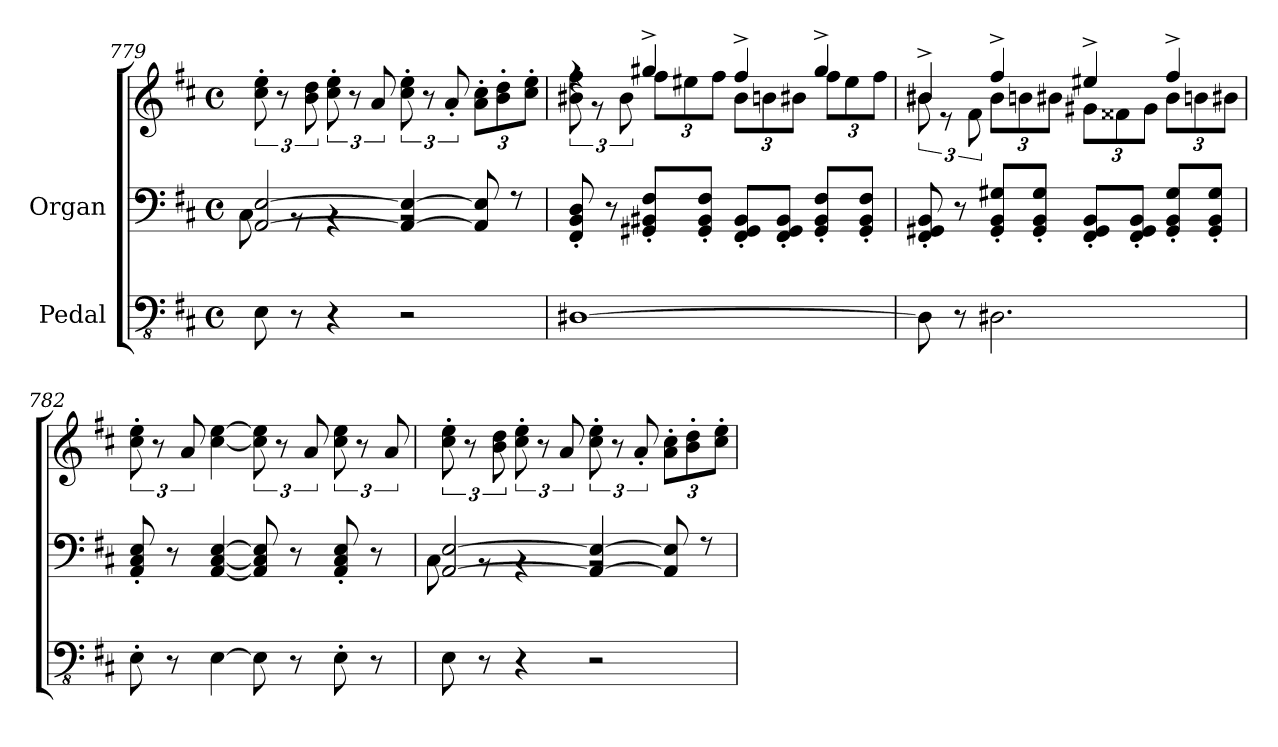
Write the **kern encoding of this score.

**kern	**kern	**kern
*part2	*part1	*part1
*staff3	*staff2	*staff1
*I"Pedal	*I"Organ	*
*clefFv4	*clefF4	*clefG2
*k[f#c#]	*k[f#c#]	*k[f#c#]
*M4/4	*M4/4	*M4/4
*met(c)	*met(c)	*met(c)
=779	=779	=779
*	*^	*
8EE\	[2AA/ [2E/	8C#\	12cc#\' 12ee\'
.	.	.	12r
8r	.	8rBB	.
.	.	.	12b\ 12dd\
4r	.	4rBB	12cc#\' 12ee\'
.	.	.	12r
.	.	.	12a/
2r	4AA/_ 4E/_	2rBB	12cc#\' 12ee\'
.	.	.	12r
.	.	.	12a'/
*	*	*	*Xbrackettup
.	8AA/] 8E/]	.	12a\' 12cc#\'L
.	.	.	12b\' 12dd\'
.	8r	.	.
.	.	.	12cc#\' 12ee\'J
*	*v	*v	*
=780	=780	=780
*	*	*^
*	*	*	*brackettup
[1DD#X	8FF#/' 8BB/' 8D/'	4rff	12b#X\ 12ff#\
.	.	.	12r
.	8r	.	.
.	.	.	12b#\
*	*	*	*Xbrackettup
.	8GG#X/' 8BB#X/' 8F#/'L	4gg#X^/	12ff#\L
.	.	.	12ee#X\
.	8GG#/' 8BB#/' 8F#/'J	.	.
.	.	.	12ff#\J
.	8FF#/' 8GG#/' 8BB#/'L	4ff#^/	12b#\L
.	.	.	12bn\
.	8FF#/' 8GG#/' 8BB#/'J	.	.
.	.	.	12b#X\J
.	8GG#/' 8BB#/' 8F#/'L	4gg#^/	12ff#\L
.	.	.	12ee#\
.	8GG#/' 8BB#/' 8F#/'J	.	.
.	.	.	12ff#\J
!!LO:LB:g=z	!!
=781	=781	=781	=781
*	*	*	*brackettup
8DD#\]	8FF#/' 8GG#X/' 8BB/'	4b#X^/	12b#\
.	.	.	12r
8r	8r	.	.
.	.	.	12f#\
*	*	*	*Xbrackettup
2.DD#X\	8GG#/' 8BB/' 8G#X/'L	4ff#^/	12b#\L
.	.	.	12bn\
.	8GG#/' 8BB/' 8G#/'J	.	.
.	.	.	12b#X\J
.	8FF#/' 8GG#/' 8BB/'L	4ee#X^/	12g#X\L
.	.	.	12f##X\
.	8FF#/' 8GG#/' 8BB/'J	.	.
.	.	.	12g#\J
.	8GG#/' 8BB/' 8G#/'L	4ff#^/	12b#\L
.	.	.	12bn\
.	8GG#/' 8BB/' 8G#/'J	.	.
.	.	.	12b#X\J
*	*	*v	*v
=782	=782	=782
*	*	*brackettup
8EE'\	8AA/' 8C#/' 8E/'	12cc#\' 12ee\'
.	.	12r
8r	8r	.
.	.	12a/
[4EE\	[4AA/ [4C#/ [4E/	[4cc#\ [4ee\
8EE\]	8AA/] 8C#/] 8E/]	12cc#\] 12ee\]
.	.	12r
8r	8r	.
.	.	12a/
8EE'\	8AA/' 8C#/' 8E/'	12cc#\ 12ee\
.	.	12r
8r	8r	.
.	.	12a/
=783	=783	=783
*	*^	*
8EE\	[2AA/ [2E/	8C#\	12cc#\' 12ee\'
.	.	.	12r
8r	.	8rBB	.
.	.	.	12b\ 12dd\
4r	.	4rBB	12cc#\' 12ee\'
.	.	.	12r
.	.	.	12a/
2r	4AA/_ 4E/_	2rBB	12cc#\' 12ee\'
.	.	.	12r
.	.	.	12a'/
*	*	*	*Xbrackettup
.	8AA/] 8E/]	.	12a\' 12cc#\'L
.	.	.	12b\' 12dd\'
.	8r	.	.
.	.	.	12cc#\' 12ee\'J
*	*v	*v	*
=	=	=
*-	*-	*-
